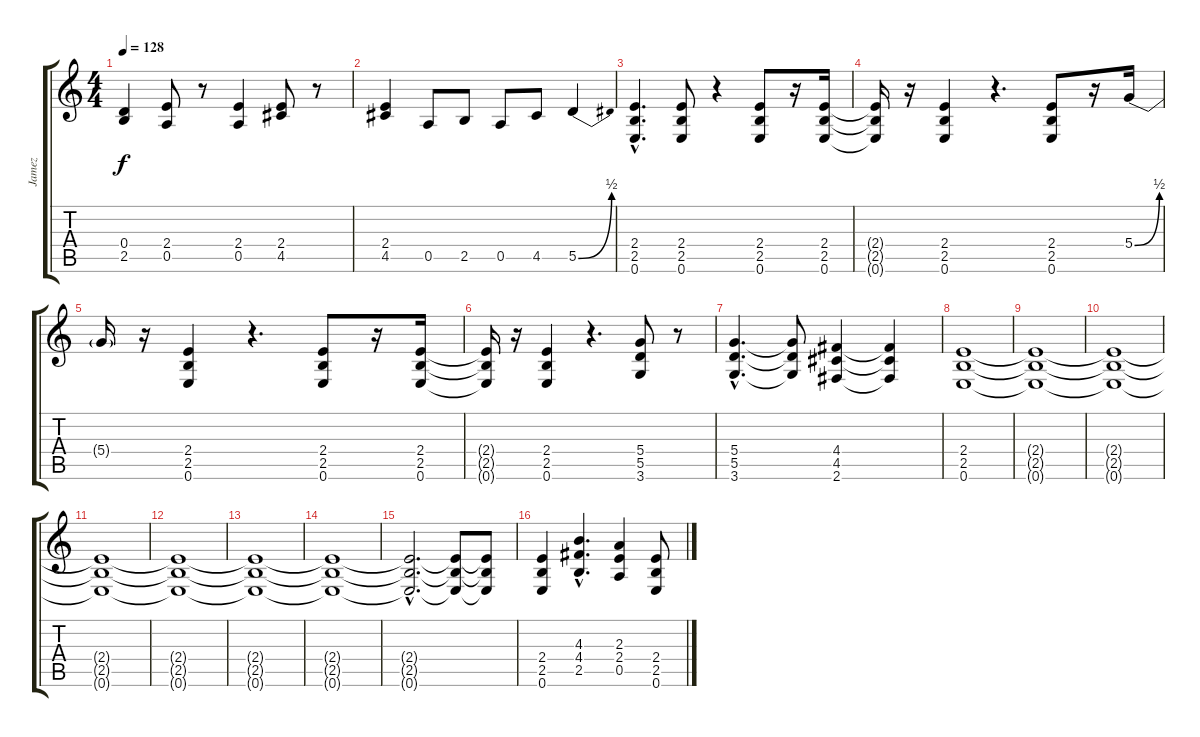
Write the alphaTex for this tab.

\track ("Jamez" "Jamez") {instrument overdrivenguitar}
\staff {score tabs}
\tuning (E4 B3 G3 D3 A2 E2) {hide}
\ts (4 4)
\tempo 128
\clef g2
\ks c
(0.4 2.5).4{dy f} (2.4 0.5).8 r.8 (2.4 0.5).4 (2.4 4.5).8 r.8 |
(2.4 4.5).4 0.5.8 2.5.8 0.5.8 4.5.8 5.5{be (bend 0 0 60 2)}.4 |
(2.4{hac} 2.5{hac} 0.6{hac}).4{d} (2.4 2.5 0.6).8 r.4 (2.4 2.5 0.6).8 r.16 (2.4 2.5 0.6).16 |
(2.4{t} 2.5{t} 0.6{t}).16 r.16 (2.4 2.5 0.6).4 r.4{d} (2.4 2.5 0.6).8 r.16 5.4{be (bend 0 0 60 2)}.16 |
5.4{t}.16 r.16 (2.4 2.5 0.6).4 r.4{d} (2.4 2.5 0.6).8 r.16 (2.4 2.5 0.6).16 |
(2.4{t} 2.5{t} 0.6{t}).16 r.16 (2.4 2.5 0.6).4 r.4{d} (5.4 5.5 3.6).8 r.8 |
(5.4{hac} 5.5{hac} 3.6{hac}).4{d} (5.4{t} 5.5{t} 3.6{t}).8 (4.4 4.5 2.6).4 (4.4{t} 4.5{t} 2.6{t}).4 |
(2.4 2.5 0.6).1 |
(2.4{t} 2.5{t} 0.6{t}).1 |
(2.4{t} 2.5{t} 0.6{t}).1 |
(2.4{t} 2.5{t} 0.6{t}).1 |
(2.4{t} 2.5{t} 0.6{t}).1 |
(2.4{t} 2.5{t} 0.6{t}).1 |
(2.4{t} 2.5{t} 0.6{t}).1 |
(2.4{hac t} 2.5{hac t} 0.6{hac t}).2{d} (2.4{t} 2.5{t} 0.6{t}).8 (2.4{t} 2.5{t} 0.6{t}).8 |
(2.4 2.5 0.6).4 (4.3{hac} 4.4{hac} 2.5{hac}).4{d} (2.3 2.4 0.5).4 (2.4 2.5 0.6).8
